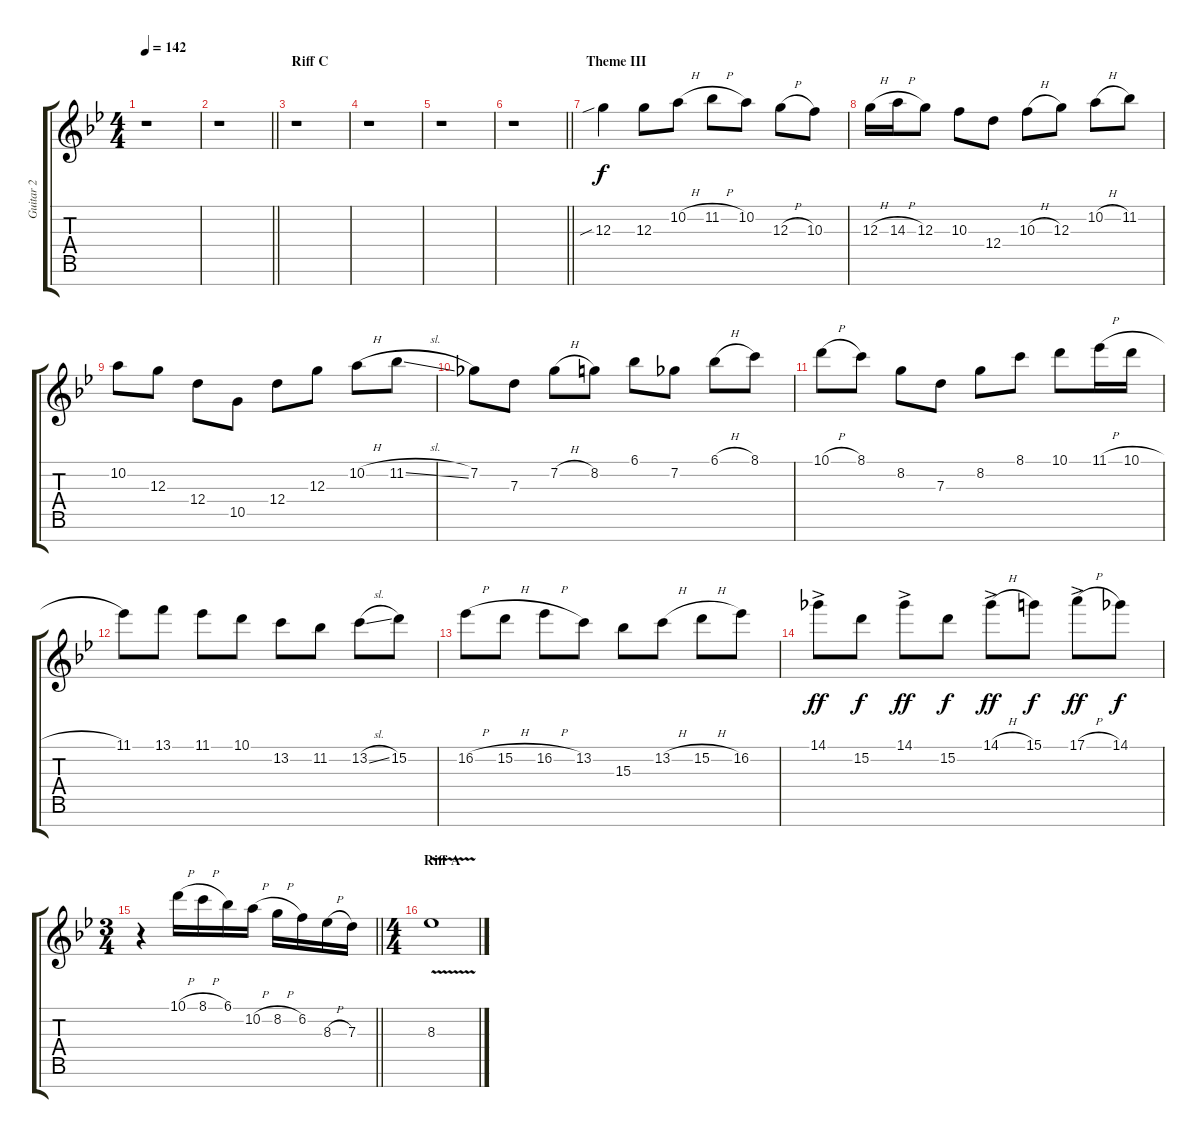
\track ("Guitar 2" "Guitar 2") {instrument overdrivenguitar}
\staff {score tabs}
\tuning (E4 B3 G3 D3 A2 E2 B1) {hide}
\ts (4 4)
\tempo 142
\clef g2
\ks gminor
r.1{dy f} |
\barLineRight lightlight
r.1 |
\section ("" "Riff C")
r.1 |
r.1 |
r.1 |
\barLineRight lightlight
r.1 |
\section ("" "Theme III")
12.3{sib}.4 12.3.8 10.2{h}.8 11.2{h}.8 10.2.8 12.3{h}.8 10.3.8 |
12.3{h}.16 14.3{h}.16 12.3.8 10.3.8 12.4.8 10.3{h}.8 12.3.8 10.2{h}.8 11.2.8 |
10.2.8 12.3.8 12.4.8 10.5.8 12.4.8 12.3.8 10.2{h}.8 11.2{sl}.8 |
7.2.8 7.3.8 7.2{h}.8 8.2.8 6.1.8 7.2.8 6.1{h}.8 8.1.8 |
10.1{h}.8 8.1.8 8.2.8 7.3.8 8.2.8 8.1.8 10.1.8 11.1{h}.16 10.1{h}.16 |
11.1.8 13.1.8 11.1.8 10.1.8 13.2.8 11.2.8 13.2{sl}.8 15.2.8 |
16.2{h}.8 15.2{h}.8 16.2{h}.8 13.2.8 15.3.8 13.2{h}.8 15.2{h}.8 16.2.8 |
14.1{ac}.8{dy ff} 15.2.8{dy f} 14.1{ac}.8{dy ff} 15.2.8{dy f} 14.1{h ac}.8{dy ff} 15.1.8{dy f} 17.1{h ac}.8{dy ff} 14.1.8{dy f} |
\ts (3 4)
\barLineRight lightlight
r.4 10.1{h}.16 8.1{h}.16 6.1.16 10.2{h}.16 8.2{h}.16 6.2.16 8.3{h}.16 7.3.16 |
\ts (4 4)
\section ("" "Riff A")
8.3{v}.1{volume 0}
